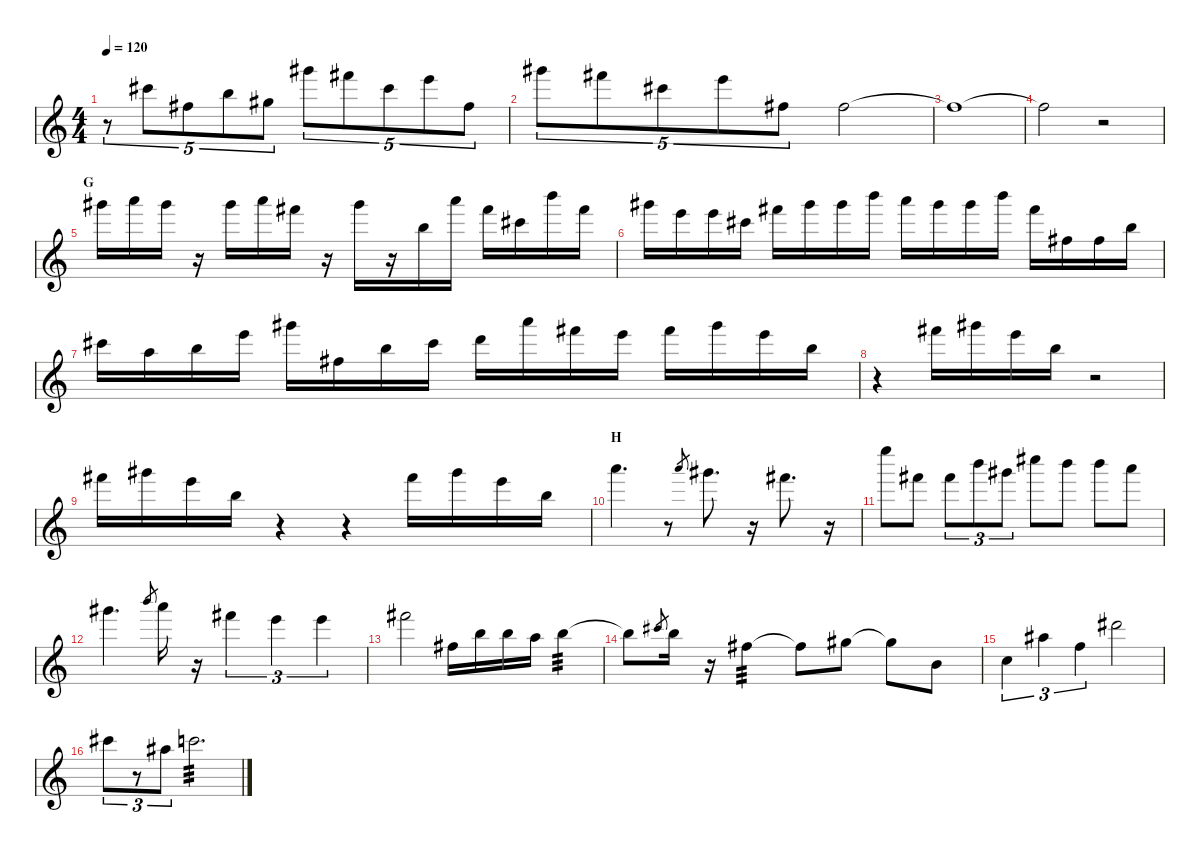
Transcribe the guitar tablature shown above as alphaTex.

\defaultSystemsLayout 4
\hideDynamics
\bracketExtendMode nobrackets
\singleTrackTrackNamePolicy hidden
\multiTrackTrackNamePolicy hidden
\otherSystemsTrackNameOrientation horizontal
\track ("Vibes (Ruth Underwood)" "vib.") {instrument vibraphone}
\staff {score}
\tuning (E5 B4 G4 D4 A3 E3)
\ts (4 4)
\tempo 120
\clef g2
\ks c
r.8{tu (5 4) dy fff beam Down} 14.2{acc #}.8{tu (5 4) beam Down} 16.4{acc #}.8{tu (5 4) beam Down} 16.3.8{tu (5 4) beam Down} 13.3{acc #}.8{tu (5 4) beam Down} 16.1{acc #}.8{tu (5 4) beam Down} 14.1{acc #}.8{tu (5 4) beam Down} 14.2{acc #}.8{tu (5 4) beam Down} 17.2.8{tu (5 4) beam Down} 16.4{acc #}.8{tu (5 4) beam Down} |
16.1{acc #}.8{tu (5 4) beam Down} 14.1{acc #}.8{tu (5 4) beam Down} 14.2{acc #}.8{tu (5 4) beam Down} 17.2.8{tu (5 4) beam Down} 16.4{acc #}.8{tu (5 4) beam Down} 16.4{acc #}.2{beam Down} |
16.4{t acc #}.1{dy f beam Down} |
16.4{t acc #}.2{beam Down} r.2{beam Down} |
\section ("" "G")
16.1{acc #}.16{dy fff beam Down} 17.1.16{beam Down} 16.1{acc #}.16{beam Down} r.16{beam Down} 16.1{acc #}.16{beam Down} 17.1.16{beam Down} 14.1{acc #}.16{beam Down} r.16{beam Down} 16.1{acc #}.16{beam Down} r.16{beam Down} 16.3.16{beam Down} 17.1.16{beam Down} 19.2{acc #}.16{beam Down} 18.3{acc #}.16{beam Down} 19.1.16{beam Down} 19.2{acc #}.16{beam Down} |
16.1{acc #}.16{beam Down} 17.2.16{beam Down} 17.2.16{beam Down} 18.3{acc #}.16{beam Down} 19.2{acc #}.16{beam Down} 16.1{acc #}.16{beam Down} 16.1{acc #}.16{beam Down} 19.1.16{beam Down} 17.1.16{beam Down} 16.1{acc #}.16{beam Down} 16.1{acc #}.16{beam Down} 19.1.16{beam Down} 19.2{acc #}.16{beam Down} 16.4{acc #}.16{beam Down} 16.4{acc #}.16{beam Down} 16.3.16{beam Down} |
18.3{acc #}.16{beam Down} 19.4.16{beam Down} 16.3.16{beam Down} 17.2.16{beam Down} 16.1{acc #}.16{beam Down} 16.4{acc #}.16{beam Down} 16.3.16{beam Down} 18.3{acc #}.16{beam Down} 19.3.16{beam Down} 17.1.16{beam Down} 19.2{acc #}.16{beam Down} 17.2.16{beam Down} 19.2{acc #}.16{beam Down} 16.1{acc #}.16{beam Down} 17.2.16{beam Down} 16.3.16{beam Down} |
r.4{beam Down} 19.2{acc #}.16{beam Down} 16.1{acc #}.16{beam Down} 17.2.16{beam Down} 16.3.16{beam Down} r.2{beam Down} |
19.2{acc #}.16{beam Down} 16.1{acc #}.16{beam Down} 17.2.16{beam Down} 16.3.16{beam Down} r.4{beam Down} r.4{beam Down} 19.2{acc #}.16{beam Down} 16.1{acc #}.16{beam Down} 17.2.16{beam Down} 16.3.16{beam Down} |
\section ("" "H")
17.1.4{d beam Down} r.8{beam Down} 17.1.8{gr dy ff beam Up} 16.1{acc #}.8{d dy fff beam Down} r.16{beam Down} 19.2{acc #}.8{d beam Down} r.16{beam Down} |
24.1.8{beam Down} 19.2{acc #}.8{beam Down} 19.2{acc #}.8{tu (3 2) beam Down} 19.1.8{tu (3 2) beam Down} 16.1{acc #}.8{tu (3 2) beam Down} 21.1{acc #}.8{beam Down} 19.1.8{beam Down} 19.1.8{beam Down} 17.1.8{beam Down} |
21.2{acc #}.4{d beam Down} 19.1.8{gr dy ff beam Up} 17.1.16{dy fff beam Down} r.16{beam Down} 19.2{acc #}.4{tu (3 2) beam Down} 17.2.4{tu (3 2) beam Down} 17.2.4{tu (3 2) beam Down} |
19.2{acc #}.2{beam Down} 16.4{acc #}.16{beam Down} 16.3.16{beam Down} 16.3.16{beam Down} 19.4.16{beam Down} 16.3.4{tp 3 beam Down} |
16.3{t}.8{dy f beam Down} 18.3{acc #}.8{gr dy ff beam Up} 16.3.16{dy fff beam Down} r.16{beam Down} 16.4{acc #}.4{tp 3 beam Down} 16.4{t acc #}.8{dy f beam Down} 18.4{acc #}.8{dy fff beam Down} 18.4{t acc #}.8{dy f beam Down} 19.6.8{dy fff beam Down} |
20.6.4{tu (3 2) beam Down} 20.4{acc #}.4{tu (3 2) beam Down} 20.5.4{tu (3 2) beam Down} 20.3{acc #}.2{beam Down} |
18.3{acc #}.8{tu (3 2) beam Down} r.8{tu (3 2) beam Down} 15.3{acc #}.8{tu (3 2) beam Down} 17.3.2{d tp 3 beam Down}
